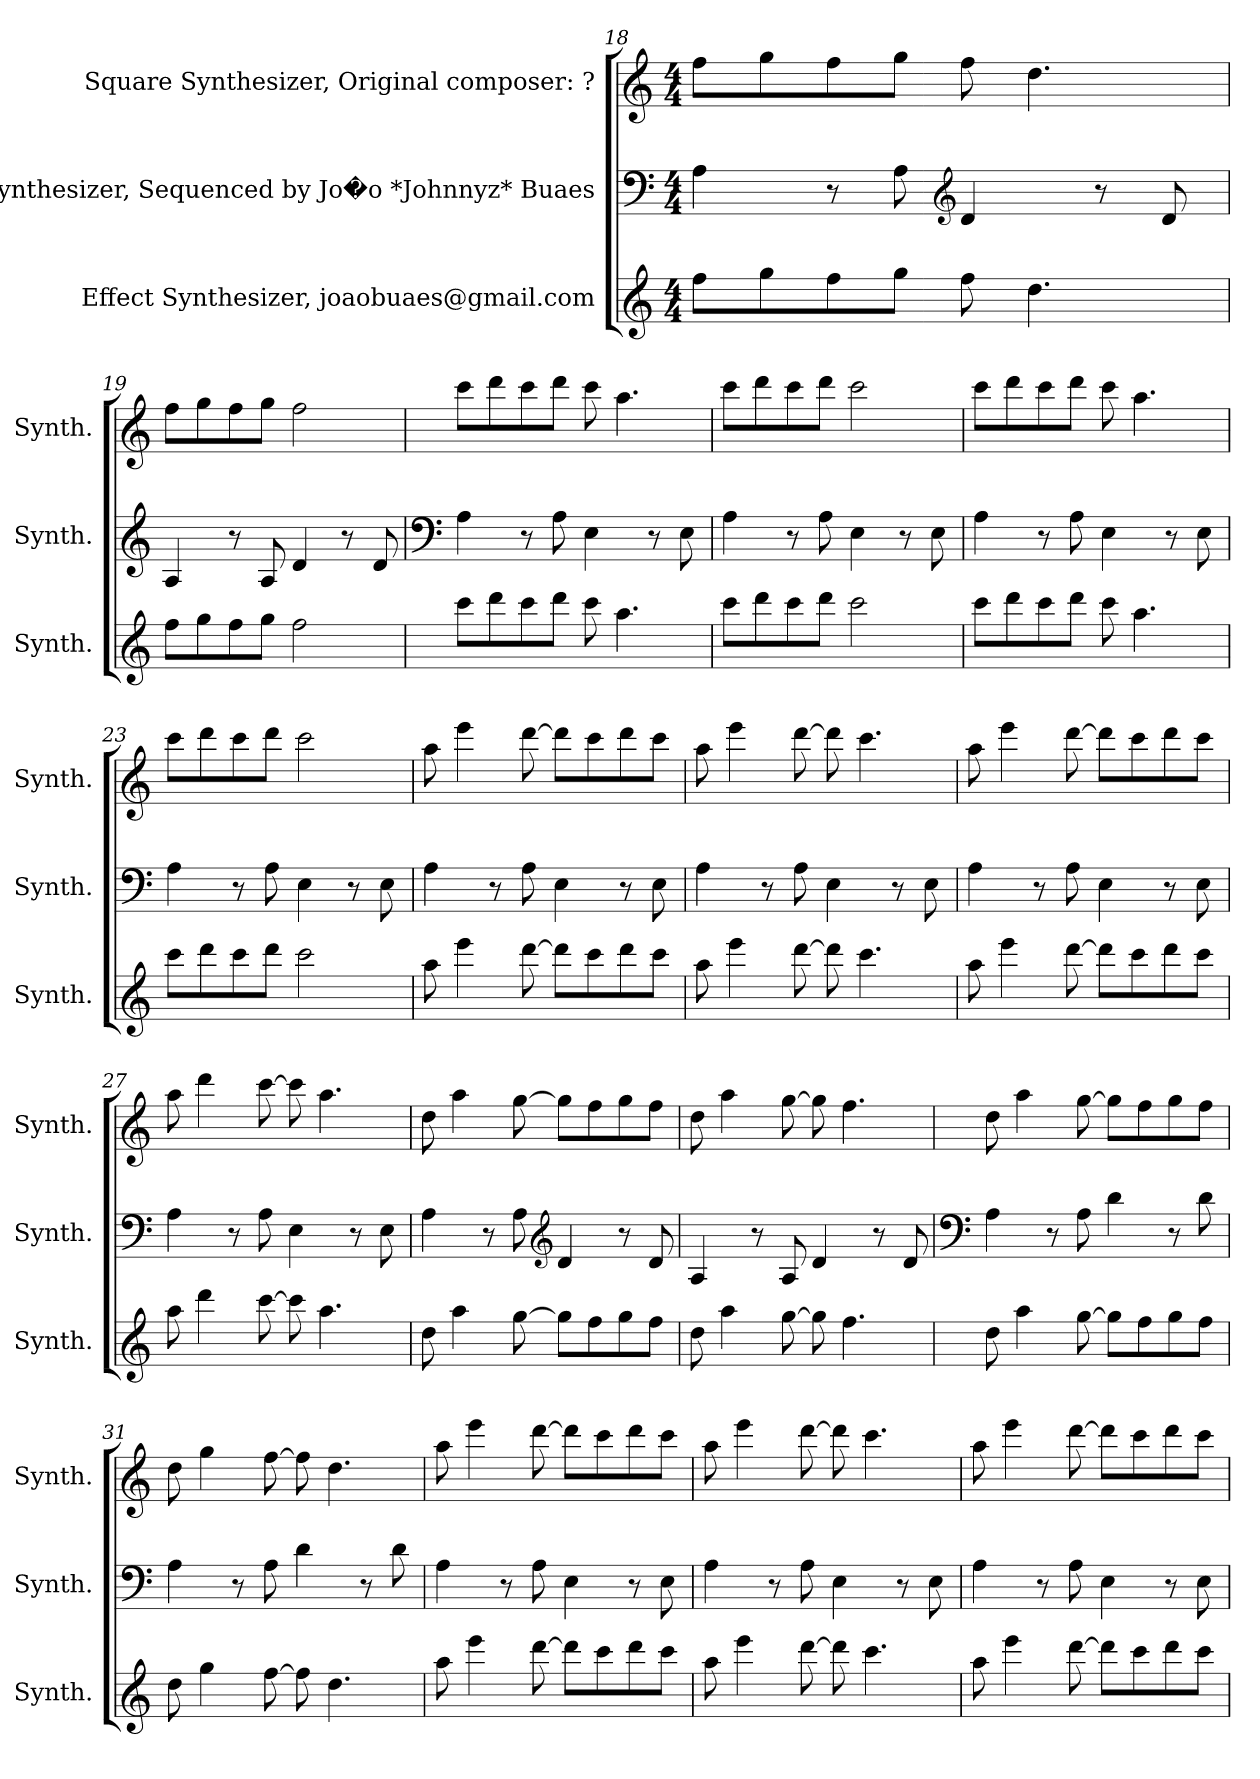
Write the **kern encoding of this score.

**kern	**kern	**kern
*part3	*part2	*part1
*staff3	*staff2	*staff1
*I"Effect Synthesizer, joaobuaes@gmail.com	*I"Square Synthesizer, Sequenced by Jo�o *Johnnyz* Buaes	*I"Square Synthesizer, Original composer: ?
*I'Synth.	*I'Synth.	*I'Synth.
*clefG2	*clefF4	*clefG2
*k[]	*k[]	*k[]
*M4/4	*M4/4	*M4/4
=18	=18	=18
8ff\L	4A\	8ff\L
8gg\	.	8gg\
8ff\	8r	8ff\
8gg\J	8A\	8gg\J
*	*clefG2	*
8ff\	4d/	8ff\
4.dd\	.	4.dd\
.	8r	.
.	8d/	.
=19	=19	=19
8ff\L	4A/	8ff\L
8gg\	.	8gg\
8ff\	8r	8ff\
8gg\J	8A/	8gg\J
2ff\	4d/	2ff\
.	8r	.
.	8d/	.
!!LO:LB:g=z
=20	=20	=20
*	*clefF4	*
8ccc\L	4A\	8ccc\L
8ddd\	.	8ddd\
8ccc\	8r	8ccc\
8ddd\J	8A\	8ddd\J
8ccc\	4E\	8ccc\
4.aa\	.	4.aa\
.	8r	.
.	8E\	.
=21	=21	=21
8ccc\L	4A\	8ccc\L
8ddd\	.	8ddd\
8ccc\	8r	8ccc\
8ddd\J	8A\	8ddd\J
2ccc\	4E\	2ccc\
.	8r	.
.	8E\	.
=22	=22	=22
8ccc\L	4A\	8ccc\L
8ddd\	.	8ddd\
8ccc\	8r	8ccc\
8ddd\J	8A\	8ddd\J
8ccc\	4E\	8ccc\
4.aa\	.	4.aa\
.	8r	.
.	8E\	.
=23	=23	=23
8ccc\L	4A\	8ccc\L
8ddd\	.	8ddd\
8ccc\	8r	8ccc\
8ddd\J	8A\	8ddd\J
2ccc\	4E\	2ccc\
.	8r	.
.	8E\	.
!!LO:LB:g=z
=24	=24	=24
8aa\	4A\	8aa\
4eee\	.	4eee\
.	8r	.
[8ddd\	8A\	[8ddd\
8ddd\L]	4E\	8ddd\L]
8ccc\	.	8ccc\
8ddd\	8r	8ddd\
8ccc\J	8E\	8ccc\J
=25	=25	=25
8aa\	4A\	8aa\
4eee\	.	4eee\
.	8r	.
[8ddd\	8A\	[8ddd\
8ddd\]	4E\	8ddd\]
4.ccc\	.	4.ccc\
.	8r	.
.	8E\	.
=26	=26	=26
8aa\	4A\	8aa\
4eee\	.	4eee\
.	8r	.
[8ddd\	8A\	[8ddd\
8ddd\L]	4E\	8ddd\L]
8ccc\	.	8ccc\
8ddd\	8r	8ddd\
8ccc\J	8E\	8ccc\J
=27	=27	=27
8aa\	4A\	8aa\
4ddd\	.	4ddd\
.	8r	.
[8ccc\	8A\	[8ccc\
8ccc\]	4E\	8ccc\]
4.aa\	.	4.aa\
.	8r	.
.	8E\	.
!!LO:LB:g=z
=28	=28	=28
8dd\	4A\	8dd\
4aa\	.	4aa\
.	8r	.
[8gg\	8A\	[8gg\
*	*clefG2	*
8gg\L]	4d/	8gg\L]
8ff\	.	8ff\
8gg\	8r	8gg\
8ff\J	8d/	8ff\J
=29	=29	=29
8dd\	4A/	8dd\
4aa\	.	4aa\
.	8r	.
[8gg\	8A/	[8gg\
8gg\]	4d/	8gg\]
4.ff\	.	4.ff\
.	8r	.
.	8d/	.
=30	=30	=30
*	*clefF4	*
8dd\	4A\	8dd\
4aa\	.	4aa\
.	8r	.
[8gg\	8A\	[8gg\
8gg\L]	4d\	8gg\L]
8ff\	.	8ff\
8gg\	8r	8gg\
8ff\J	8d\	8ff\J
=31	=31	=31
8dd\	4A\	8dd\
4gg\	.	4gg\
.	8r	.
[8ff\	8A\	[8ff\
8ff\]	4d\	8ff\]
4.dd\	.	4.dd\
.	8r	.
.	8d\	.
!!LO:PB:g=z
=32	=32	=32
8aa\	4A\	8aa\
4eee\	.	4eee\
.	8r	.
[8ddd\	8A\	[8ddd\
8ddd\L]	4E\	8ddd\L]
8ccc\	.	8ccc\
8ddd\	8r	8ddd\
8ccc\J	8E\	8ccc\J
=33	=33	=33
8aa\	4A\	8aa\
4eee\	.	4eee\
.	8r	.
[8ddd\	8A\	[8ddd\
8ddd\]	4E\	8ddd\]
4.ccc\	.	4.ccc\
.	8r	.
.	8E\	.
=34	=34	=34
8aa\	4A\	8aa\
4eee\	.	4eee\
.	8r	.
[8ddd\	8A\	[8ddd\
8ddd\L]	4E\	8ddd\L]
8ccc\	.	8ccc\
8ddd\	8r	8ddd\
8ccc\J	8E\	8ccc\J
=	=	=
*-	*-	*-
